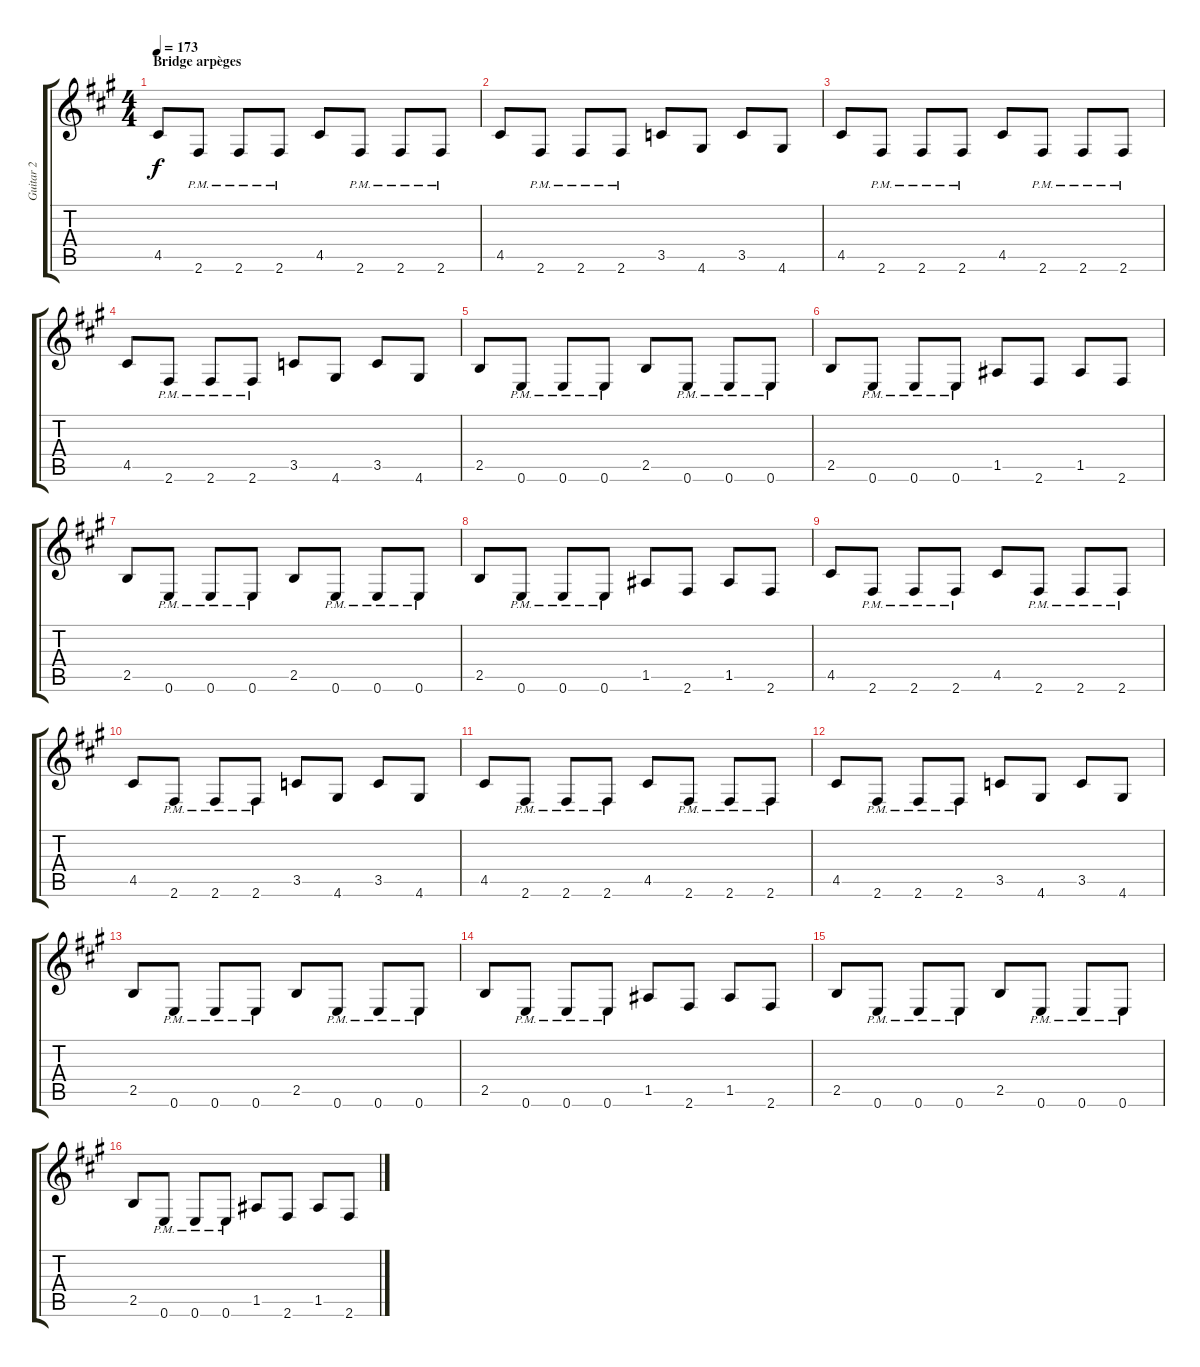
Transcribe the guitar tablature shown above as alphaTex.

\track ("Guitar 2" "Guitar 2") {instrument distortionguitar}
\staff {score tabs}
\tuning (E4 B3 G3 D3 A2 E2) {hide}
\ts (4 4)
\section ("" "Bridge arpèges")
\tempo 173
\clef g2
\ks f#minor
4.5.8{dy f} 2.6{pm}.8 2.6{pm}.8 2.6{pm}.8 4.5.8 2.6{pm}.8 2.6{pm}.8 2.6{pm}.8 |
4.5.8 2.6{pm}.8 2.6{pm}.8 2.6{pm}.8 3.5.8 4.6.8 3.5.8 4.6.8 |
4.5.8 2.6{pm}.8 2.6{pm}.8 2.6{pm}.8 4.5.8 2.6{pm}.8 2.6{pm}.8 2.6{pm}.8 |
4.5.8 2.6{pm}.8 2.6{pm}.8 2.6{pm}.8 3.5.8 4.6.8 3.5.8 4.6.8 |
2.5.8 0.6{pm}.8 0.6{pm}.8 0.6{pm}.8 2.5.8 0.6{pm}.8 0.6{pm}.8 0.6{pm}.8 |
2.5.8 0.6{pm}.8 0.6{pm}.8 0.6{pm}.8 1.5.8 2.6.8 1.5.8 2.6.8 |
2.5.8 0.6{pm}.8 0.6{pm}.8 0.6{pm}.8 2.5.8 0.6{pm}.8 0.6{pm}.8 0.6{pm}.8 |
2.5.8 0.6{pm}.8 0.6{pm}.8 0.6{pm}.8 1.5.8 2.6.8 1.5.8 2.6.8 |
4.5.8 2.6{pm}.8 2.6{pm}.8 2.6{pm}.8 4.5.8 2.6{pm}.8 2.6{pm}.8 2.6{pm}.8 |
4.5.8 2.6{pm}.8 2.6{pm}.8 2.6{pm}.8 3.5.8 4.6.8 3.5.8 4.6.8 |
4.5.8 2.6{pm}.8 2.6{pm}.8 2.6{pm}.8 4.5.8 2.6{pm}.8 2.6{pm}.8 2.6{pm}.8 |
4.5.8 2.6{pm}.8 2.6{pm}.8 2.6{pm}.8 3.5.8 4.6.8 3.5.8 4.6.8 |
2.5.8 0.6{pm}.8 0.6{pm}.8 0.6{pm}.8 2.5.8 0.6{pm}.8 0.6{pm}.8 0.6{pm}.8 |
2.5.8 0.6{pm}.8 0.6{pm}.8 0.6{pm}.8 1.5.8 2.6.8 1.5.8 2.6.8 |
2.5.8 0.6{pm}.8 0.6{pm}.8 0.6{pm}.8 2.5.8 0.6{pm}.8 0.6{pm}.8 0.6{pm}.8 |
2.5.8 0.6{pm}.8 0.6{pm}.8 0.6{pm}.8 1.5.8 2.6.8 1.5.8 2.6.8
